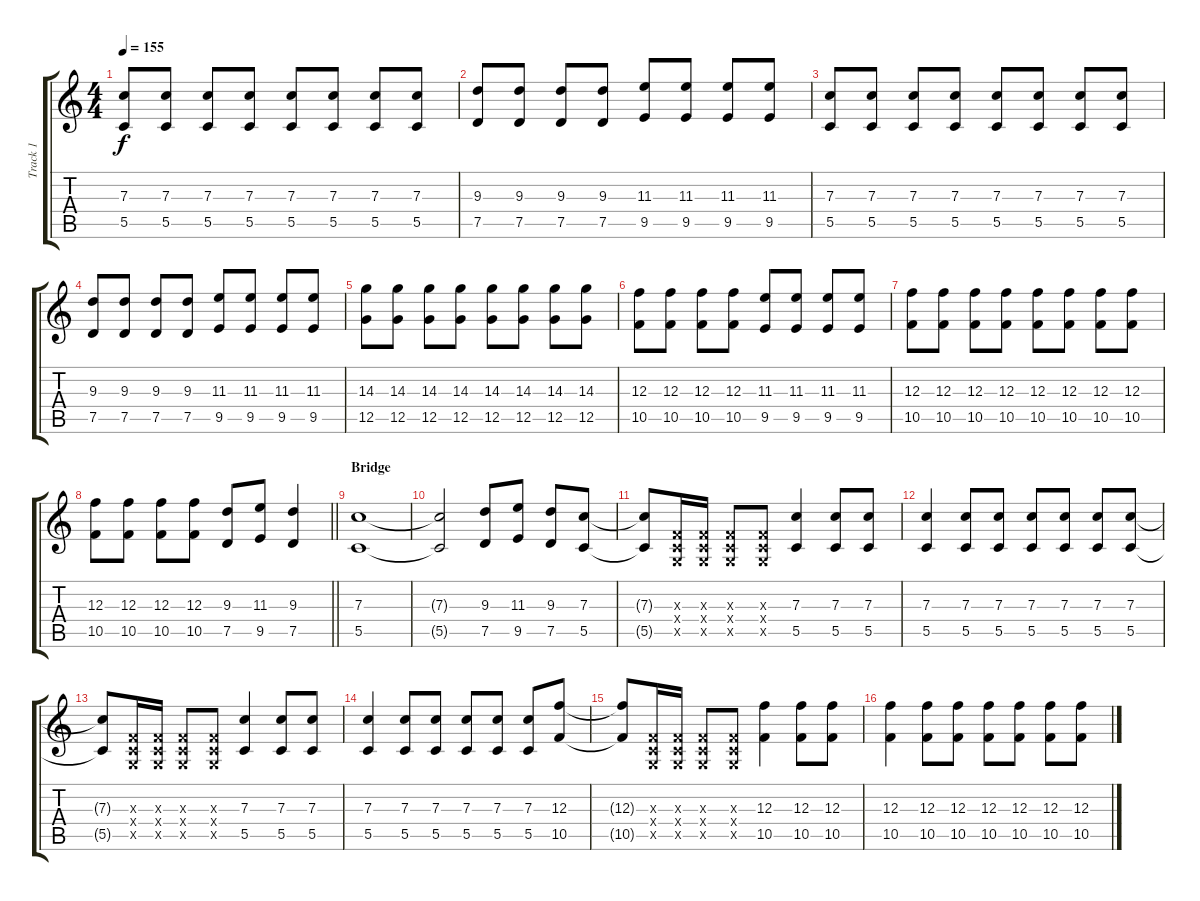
\track ("Track 1" "Track 1") {instrument acousticguitarsteel}
\staff {score tabs}
\tuning (D4 A3 F3 C3 G2 C2) {hide}
\ts (4 4)
\tempo 155
\clef g2
\ks c
(7.3 5.5).8{dy f} (7.3 5.5).8 (7.3 5.5).8 (7.3 5.5).8 (7.3 5.5).8 (7.3 5.5).8 (7.3 5.5).8 (7.3 5.5).8 |
(9.3 7.5).8 (9.3 7.5).8 (9.3 7.5).8 (9.3 7.5).8 (11.3 9.5).8 (11.3 9.5).8 (11.3 9.5).8 (11.3 9.5).8 |
(7.3 5.5).8 (7.3 5.5).8 (7.3 5.5).8 (7.3 5.5).8 (7.3 5.5).8 (7.3 5.5).8 (7.3 5.5).8 (7.3 5.5).8 |
(9.3 7.5).8 (9.3 7.5).8 (9.3 7.5).8 (9.3 7.5).8 (11.3 9.5).8 (11.3 9.5).8 (11.3 9.5).8 (11.3 9.5).8 |
(14.3 12.5).8 (14.3 12.5).8 (14.3 12.5).8 (14.3 12.5).8 (14.3 12.5).8 (14.3 12.5).8 (14.3 12.5).8 (14.3 12.5).8 |
(12.3 10.5).8 (12.3 10.5).8 (12.3 10.5).8 (12.3 10.5).8 (11.3 9.5).8 (11.3 9.5).8 (11.3 9.5).8 (11.3 9.5).8 |
(12.3 10.5).8 (12.3 10.5).8 (12.3 10.5).8 (12.3 10.5).8 (12.3 10.5).8 (12.3 10.5).8 (12.3 10.5).8 (12.3 10.5).8 |
\barLineRight lightlight
(12.3 10.5).8 (12.3 10.5).8 (12.3 10.5).8 (12.3 10.5).8 (9.3 7.5).8 (11.3 9.5).8 (9.3 7.5).4 |
\section ("" "Bridge")
(7.3 5.5).1 |
(7.3{t} 5.5{t}).2 (9.3 7.5).8 (11.3 9.5).8 (9.3 7.5).8 (7.3 5.5).8 |
(7.3{t} 5.5{t}).8 (0.3{x} 0.4{x} 0.5{x}).16 (0.3{x} 0.4{x} 0.5{x}).16 (0.3{x} 0.4{x} 0.5{x}).8 (0.3{x} 0.4{x} 0.5{x}).8 (7.3 5.5).4 (7.3 5.5).8 (7.3 5.5).8 |
(7.3 5.5).4 (7.3 5.5).8 (7.3 5.5).8 (7.3 5.5).8 (7.3 5.5).8 (7.3 5.5).8 (7.3 5.5).8 |
(7.3{t} 5.5{t}).8 (0.3{x} 0.4{x} 0.5{x}).16 (0.3{x} 0.4{x} 0.5{x}).16 (0.3{x} 0.4{x} 0.5{x}).8 (0.3{x} 0.4{x} 0.5{x}).8 (7.3 5.5).4 (7.3 5.5).8 (7.3 5.5).8 |
(7.3 5.5).4 (7.3 5.5).8 (7.3 5.5).8 (7.3 5.5).8 (7.3 5.5).8 (7.3 5.5).8 (12.3 10.5).8 |
(12.3{t} 10.5{t}).8 (0.3{x} 0.4{x} 0.5{x}).16 (0.3{x} 0.4{x} 0.5{x}).16 (0.3{x} 0.4{x} 0.5{x}).8 (0.3{x} 0.4{x} 0.5{x}).8 (12.3 10.5).4 (12.3 10.5).8 (12.3 10.5).8 |
(12.3 10.5).4 (12.3 10.5).8 (12.3 10.5).8 (12.3 10.5).8 (12.3 10.5).8 (12.3 10.5).8 (12.3 10.5).8
